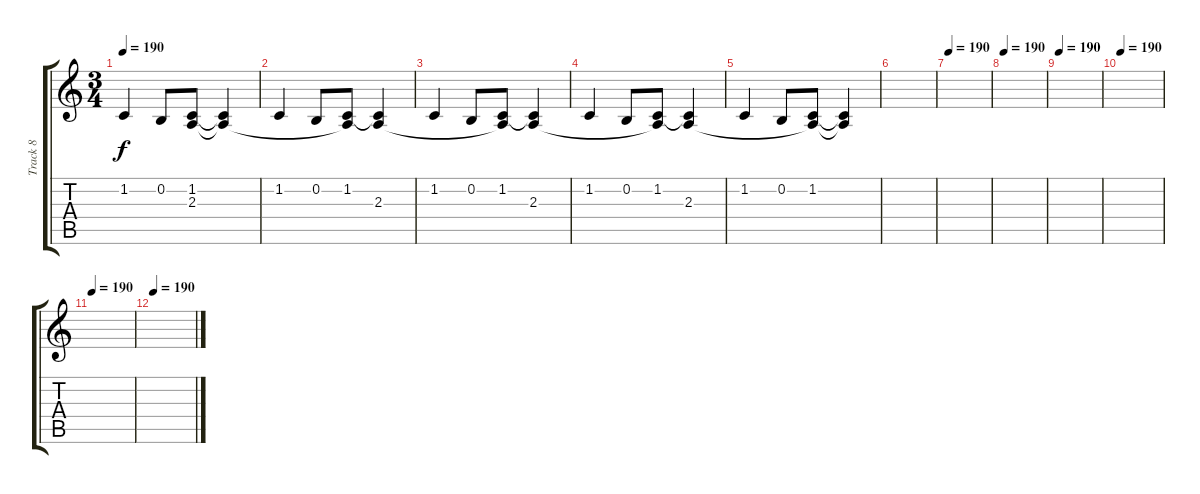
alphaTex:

\track ("Track 8" "Track 8") {instrument choiraahs}
\staff {score tabs}
\tuning (E4 B3 G3 D3 A2 E2) {hide}
\ts (3 4)
\tempo 190
\clef g2
\ks c
1.2.4{dy f} 0.2.8 (1.2 2.3{t}).8 (1.2{t} 2.3{t}).4 |
1.2.4 0.2.8 (1.2 2.3{t}).8 (1.2{t} 2.3).4 |
1.2.4 0.2.8 (1.2 2.3{t}).8 (1.2{t} 2.3).4 |
1.2.4 0.2.8 (1.2 2.3{t}).8 (1.2{t} 2.3).4 |
1.2.4 0.2.8 (1.2 2.3{t}).8 (1.2{t} 2.3{t}).4 |
|
\tempo 190
|
\tempo 190
|
\tempo 190
|
\tempo 190
|
\tempo 190
|
\tempo 190
